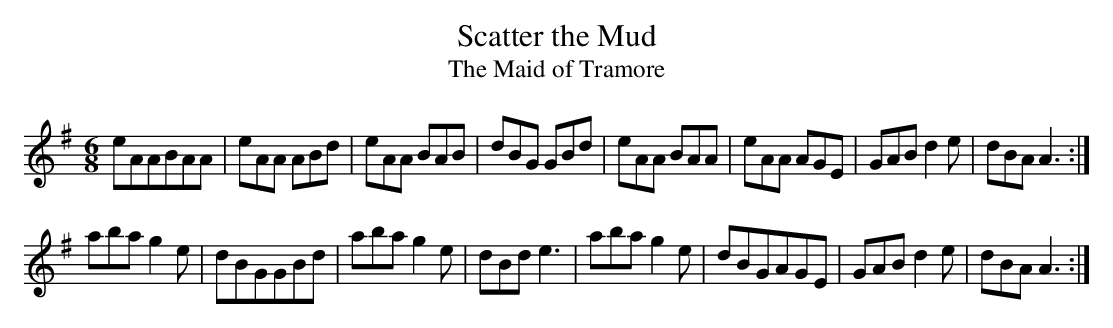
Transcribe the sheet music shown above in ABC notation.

X:1
T:Scatter the Mud
T:Maid of Tramore, The
M:6/8
E:6
K:ADor
eAABAA|eAA ABd|eAA BAB|dBG GBd|eAA BAA|eAA AGE|GABd2e|dBAA3:|*
abag2e|dBGGBd|abag2e|dBde3|abag2e|dBGAGE|GAB d2e|dBA A3:|**
